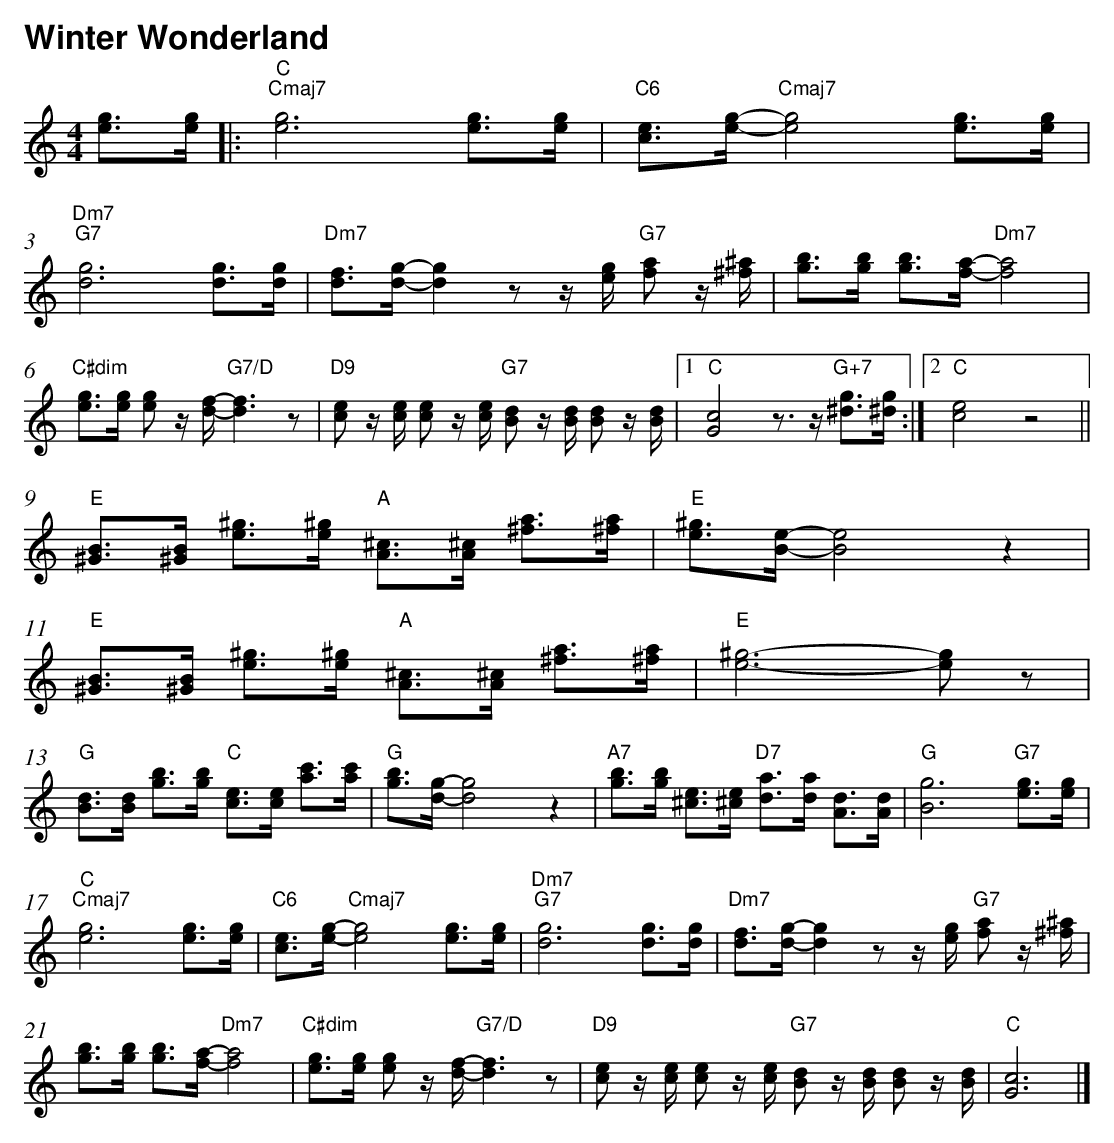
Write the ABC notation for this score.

X:1
T:Winter Wonderland
L:1/8
M:4/4
K:C
[eg]>[eg] |:"C""Cmaj7" [eg]6 [eg]>[eg] |"C6" [ce]>[eg]-"Cmaj7" [eg]4 [eg]>[eg] |$
"Dm7""G7" [dg]6 [dg]>[dg] |"Dm7" [df]>[dg]- [dg]2 z z/ [eg]/"G7" [fa] z/ [^f^a]/ |
[gb]>[gb] [gb]>[fa]-"Dm7" [fa]4 |$"C#dim" [eg]>[eg] [eg] z/ [df]/-"G7/D" [df]3 z |
"D9" [ce] z/ [ce]/ [ce] z/ [ce]/"G7" [Bd] z/ [Bd]/ [Bd] z/ [Bd]/ |1
"C" [Gc]4 z3/2 z/"G+7" [^dg]>[^dg] :|2"C" [ce]4 z4 ||$
"E" [^GB]>[^GB] [e^g]>[e^g]"A" [A^c]>[A^c] [^fa]>[^fa] |"E" [e^g]>[Be]- [Be]4 z2 |$
"E" [^GB]>[^GB] [e^g]>[e^g]"A" [A^c]>[A^c] [^fa]>[^fa] |"E" [e^g]6- [eg] z |$
"G" [Bd]>[Bd] [gb]>[gb]"C" [ce]>[ce] [ac']>[ac'] |"G" [gb]>[dg]- [dg]4 z2 |
"A7" [gb]>[gb] [^ce]>[^ce]"D7" [da]>[da] [Ad]>[Ad] |"G" [Bg]6"G7" [eg]>[eg] |$
"C""Cmaj7" [eg]6 [eg]>[eg] |"C6" [ce]>[eg]-"Cmaj7" [eg]4 [eg]>[eg] |"Dm7""G7" [dg]6 [dg]>[dg] |
"Dm7" [df]>[dg]- [dg]2 z z/ [eg]/"G7" [fa] z/ [^f^a]/ |$ [gb]>[gb] [gb]>[fa]-"Dm7" [fa]4 |
"C#dim" [eg]>[eg] [eg] z/ [df]/-"G7/D" [df]3 z |
"D9" [ce] z/ [ce]/ [ce] z/ [ce]/"G7" [Bd] z/ [Bd]/ [Bd] z/ [Bd]/ |"C" [Gc]6 |]
